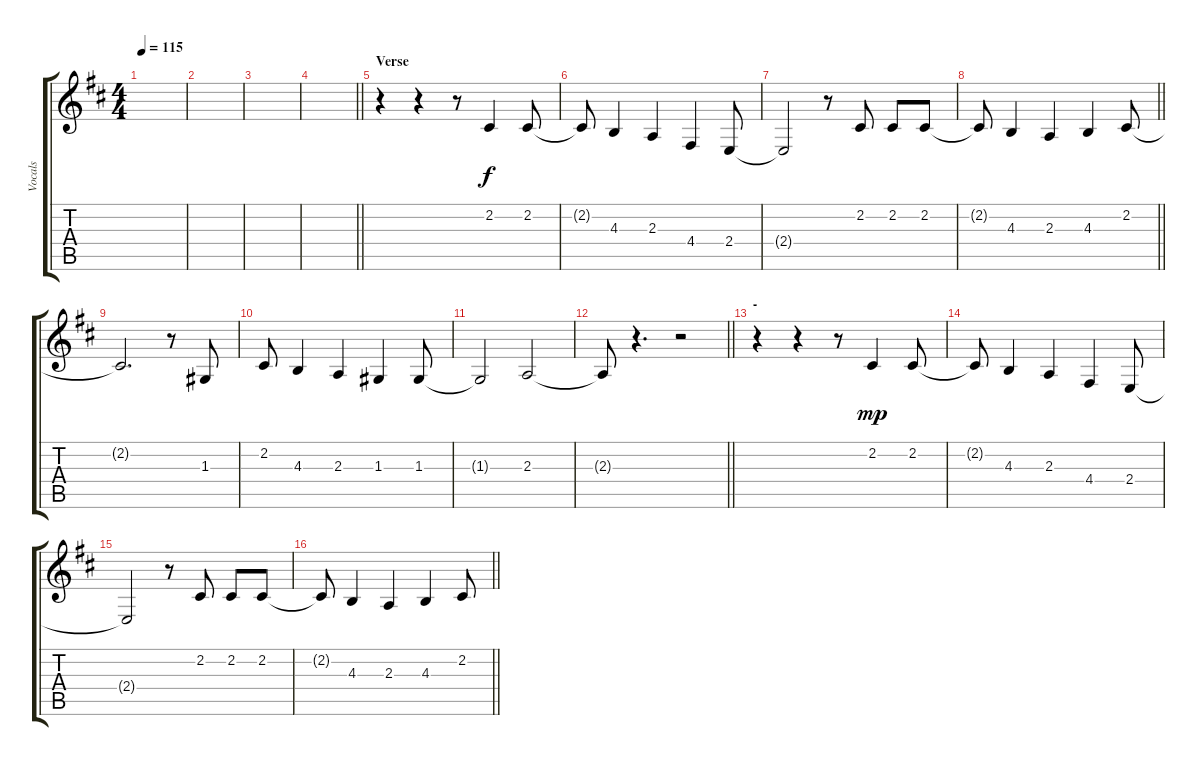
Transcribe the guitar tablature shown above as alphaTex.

\track ("Vocals" "Vocals") {instrument flute}
\staff {score tabs}
\tuning (E4 B3 G3 D3 A2 E2) {hide}
\ts (4 4)
\section ("" "")
\tempo 115
\clef g2
\ks bminor
|
|
|
\barLineRight lightlight
|
\section ("" "Verse")
r.4 r.4 r.8 2.2.4 2.2.8 |
2.2{t}.8 4.3.4 2.3.4 4.4.4 2.4.8 |
2.4{t}.2 r.8 2.2.8 2.2.8 2.2.8 |
\barLineRight lightlight
2.2{t}.8 4.3.4 2.3.4 4.3.4 2.2.8 |
\section ("" "")
2.2{t}.2{d} r.8 1.3.8 |
2.2.8 4.3.4 2.3.4 1.3.4 1.3.8 |
1.3{t}.2 2.3.2 |
\barLineRight lightlight
2.3{t}.8{dy f} r.4{d} r.2 |
\section ("" "-")
r.4 r.4 r.8 2.2.4{dy mp} 2.2.8 |
2.2{t}.8 4.3.4 2.3.4 4.4.4 2.4.8 |
2.4{t}.2 r.8 2.2.8 2.2.8 2.2.8 |
\barLineRight lightlight
2.2{t}.8 4.3.4 2.3.4 4.3.4 2.2.8
